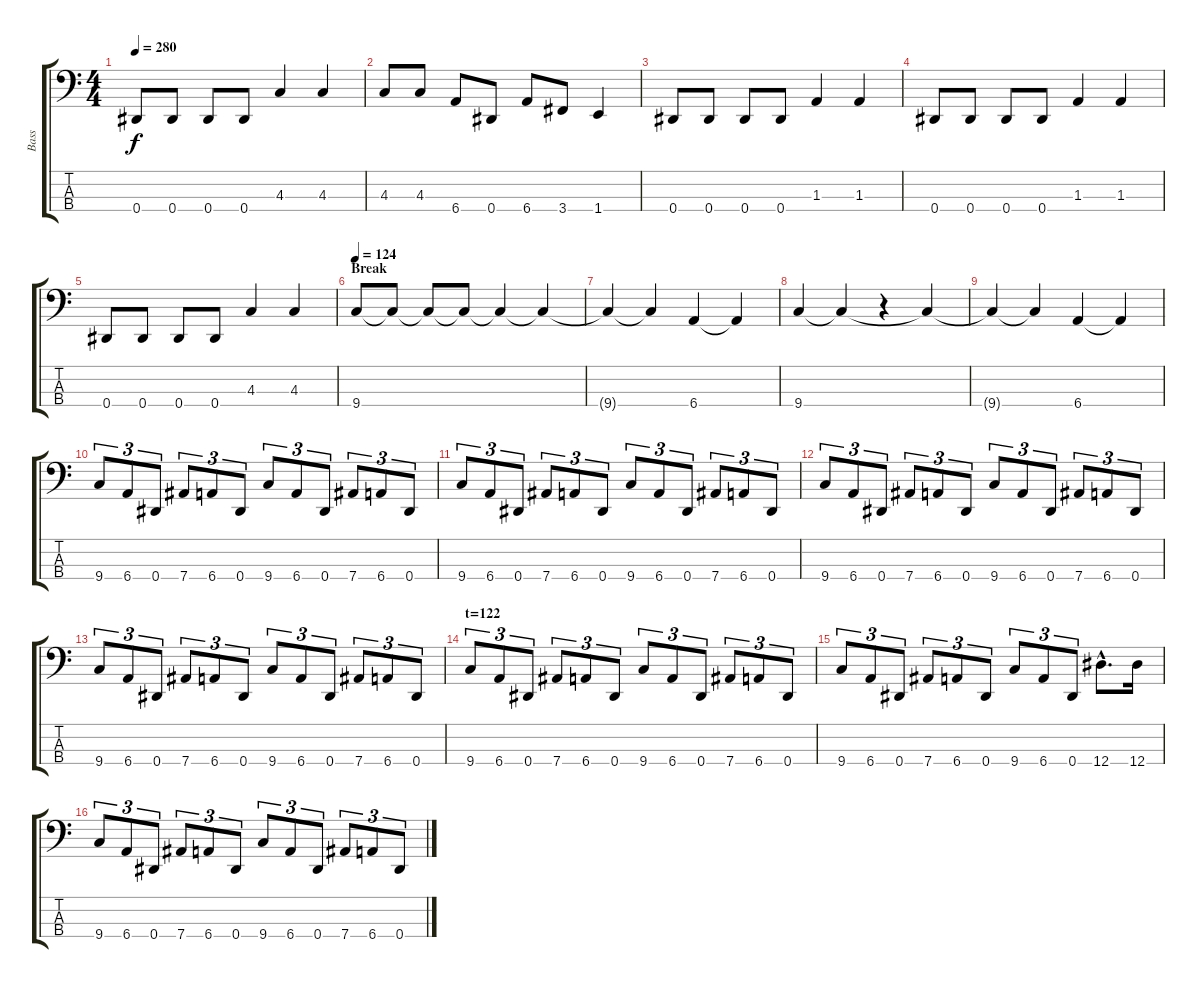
\track ("Bass" "Bass") {instrument electricbassfinger}
\staff {score tabs}
\tuning (Gb2 Db2 Ab1 Eb1) {hide}
\ts (4 4)
\tempo 280
\clef f4
\ks c
0.4.8{dy f} 0.4.8 0.4.8 0.4.8 4.3.4 4.3.4 |
4.3.8 4.3.8 6.4.8 0.4.8 6.4.8 3.4.8 1.4.4 |
0.4.8 0.4.8 0.4.8 0.4.8 1.3.4 1.3.4 |
0.4.8 0.4.8 0.4.8 0.4.8 1.3.4 1.3.4 |
0.4.8 0.4.8 0.4.8 0.4.8 4.3.4 4.3.4 |
\section ("" "Break")
\tempo 124
9.4.8 9.4{t}.8 9.4{t}.8 9.4{t}.8 9.4{t}.4 9.4{t}.4 |
9.4{t}.4 9.4{t}.4 6.4.4 6.4{t}.4 |
9.4.4 9.4{t}.4 r.4 9.4{t}.4 |
9.4{t}.4 9.4{t}.4 6.4.4 6.4{t}.4 |
9.4.8{tu (3 2)} 6.4.8{tu (3 2)} 0.4.8{tu (3 2)} 7.4.8{tu (3 2)} 6.4.8{tu (3 2)} 0.4.8{tu (3 2)} 9.4.8{tu (3 2)} 6.4.8{tu (3 2)} 0.4.8{tu (3 2)} 7.4.8{tu (3 2)} 6.4.8{tu (3 2)} 0.4.8{tu (3 2)} |
9.4.8{tu (3 2)} 6.4.8{tu (3 2)} 0.4.8{tu (3 2)} 7.4.8{tu (3 2)} 6.4.8{tu (3 2)} 0.4.8{tu (3 2)} 9.4.8{tu (3 2)} 6.4.8{tu (3 2)} 0.4.8{tu (3 2)} 7.4.8{tu (3 2)} 6.4.8{tu (3 2)} 0.4.8{tu (3 2)} |
9.4.8{tu (3 2)} 6.4.8{tu (3 2)} 0.4.8{tu (3 2)} 7.4.8{tu (3 2)} 6.4.8{tu (3 2)} 0.4.8{tu (3 2)} 9.4.8{tu (3 2)} 6.4.8{tu (3 2)} 0.4.8{tu (3 2)} 7.4.8{tu (3 2)} 6.4.8{tu (3 2)} 0.4.8{tu (3 2)} |
9.4.8{tu (3 2)} 6.4.8{tu (3 2)} 0.4.8{tu (3 2)} 7.4.8{tu (3 2)} 6.4.8{tu (3 2)} 0.4.8{tu (3 2)} 9.4.8{tu (3 2)} 6.4.8{tu (3 2)} 0.4.8{tu (3 2)} 7.4.8{tu (3 2)} 6.4.8{tu (3 2)} 0.4.8{tu (3 2)} |
\section ("" "t=122")
9.4.8{tu (3 2)} 6.4.8{tu (3 2)} 0.4.8{tu (3 2)} 7.4.8{tu (3 2)} 6.4.8{tu (3 2)} 0.4.8{tu (3 2)} 9.4.8{tu (3 2)} 6.4.8{tu (3 2)} 0.4.8{tu (3 2)} 7.4.8{tu (3 2)} 6.4.8{tu (3 2)} 0.4.8{tu (3 2)} |
9.4.8{tu (3 2)} 6.4.8{tu (3 2)} 0.4.8{tu (3 2)} 7.4.8{tu (3 2)} 6.4.8{tu (3 2)} 0.4.8{tu (3 2)} 9.4.8{tu (3 2)} 6.4.8{tu (3 2)} 0.4.8{tu (3 2)} 12.4{hac}.8{d} 12.4.16 |
9.4.8{tu (3 2)} 6.4.8{tu (3 2)} 0.4.8{tu (3 2)} 7.4.8{tu (3 2)} 6.4.8{tu (3 2)} 0.4.8{tu (3 2)} 9.4.8{tu (3 2)} 6.4.8{tu (3 2)} 0.4.8{tu (3 2)} 7.4.8{tu (3 2)} 6.4.8{tu (3 2)} 0.4.8{tu (3 2)}
